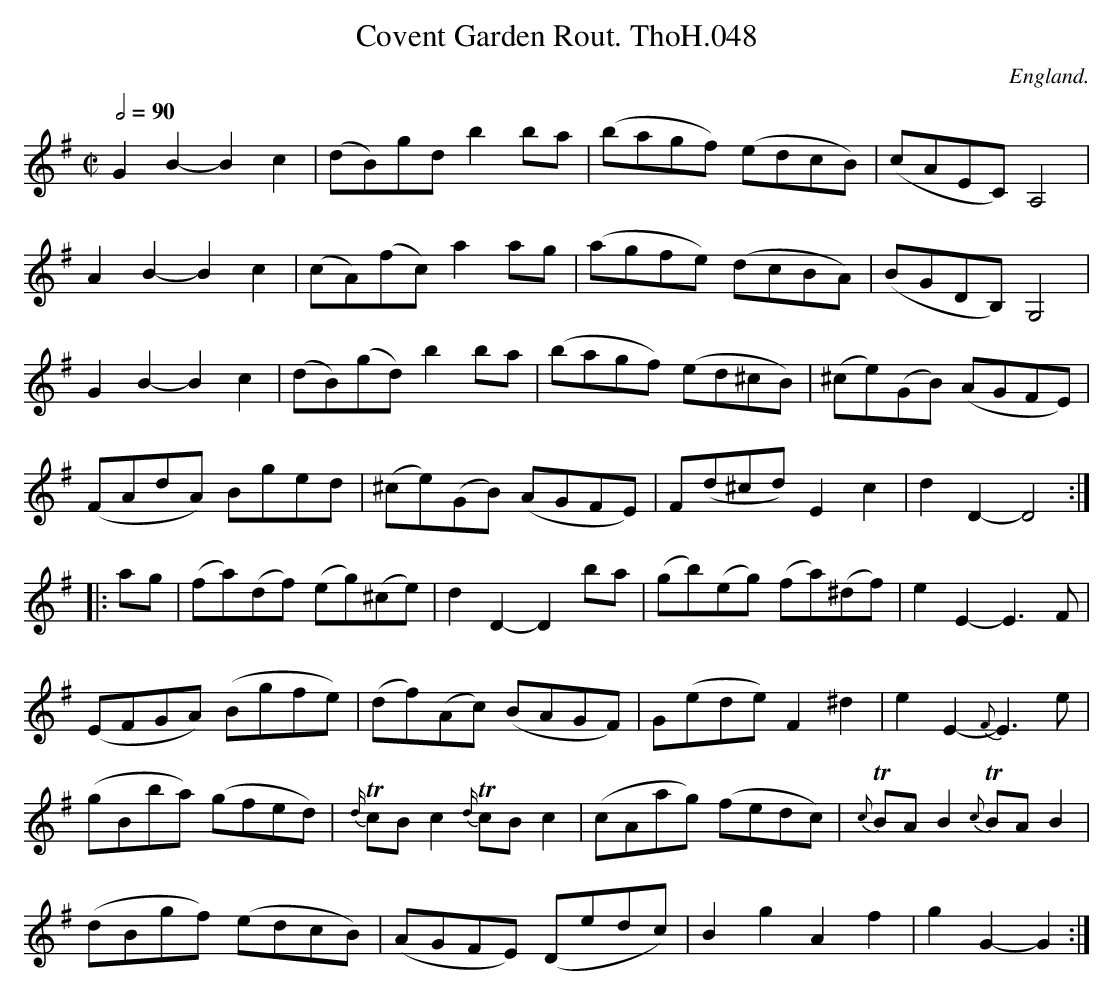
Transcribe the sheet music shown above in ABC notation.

X:1
T:Covent Garden Rout. ThoH.048
Q:1/2=90
M:C|
L:1/8
O:England.
K:G
G2B2-B2c2|(dB)gdb2ba|(bagf) (edcB)|(cAEC)A,4|
A2B2-B2c2|(cA)(fc)a2ag|(agfe) (dcBA)|(BGDB,)G,4|
G2B2-B2c2|(dB)(gd)b2ba|(bagf) (ed^cB)|(^ce)(GB) (AGFE)|
(FAdA) Bged|(^ce)(GB) (AGFE)|F(d^cd)E2c2|d2D2-D4:|
|:ag|(fa)(df) (eg)(^ce)|d2D2-D2ba|(gb)(eg) (fa)(^df)|e2E2-E3F|
(EFGA) (Bgfe)|(df)(Ac) (BAGF)|G(ede)F2^d2|e2E2-{F}E3e|
(gBba) (gfed)|{d/}TcBc2{d/}TcBc2|(cAag) (fedc)|{c}TBAB2{c}TBAB2|
(dBgf) (edcB)|(AGFE) (Dedc)|B2g2A2f2|g2G2-G2:|
